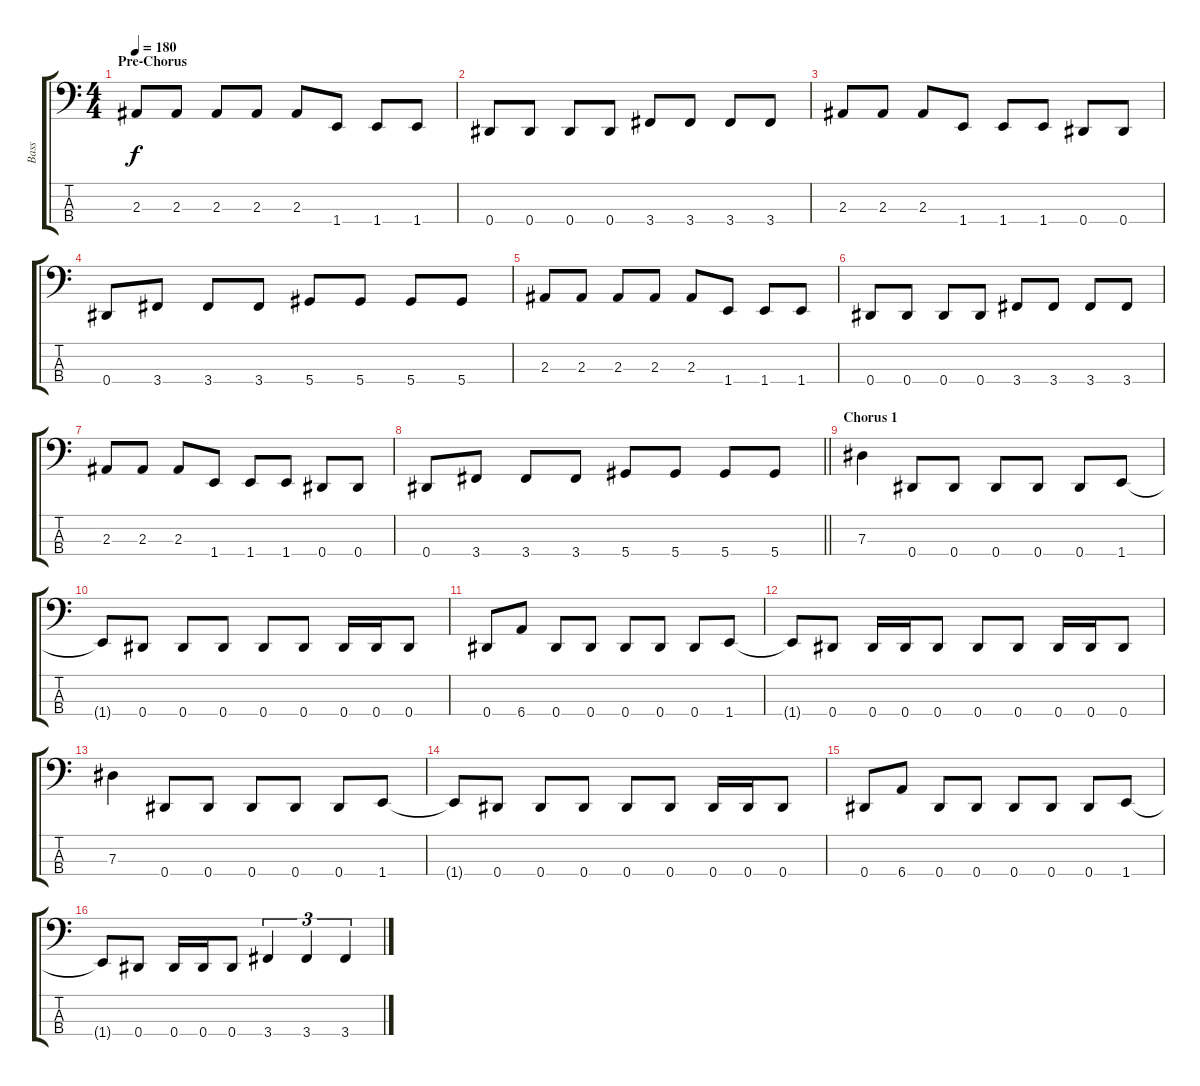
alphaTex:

\track ("Bass" "Bass") {instrument electricbasspick}
\staff {score tabs}
\tuning (Gb2 Db2 Ab1 Eb1) {hide}
\ts (4 4)
\section ("" "Pre-Chorus")
\tempo 180
\clef f4
\ks c
2.3.8{dy f} 2.3.8 2.3.8 2.3.8 2.3.8 1.4.8 1.4.8 1.4.8 |
0.4.8 0.4.8 0.4.8 0.4.8 3.4.8 3.4.8 3.4.8 3.4.8 |
2.3.8 2.3.8 2.3.8 1.4.8 1.4.8 1.4.8 0.4.8 0.4.8 |
0.4.8 3.4.8 3.4.8 3.4.8 5.4.8 5.4.8 5.4.8 5.4.8 |
2.3.8 2.3.8 2.3.8 2.3.8 2.3.8 1.4.8 1.4.8 1.4.8 |
0.4.8 0.4.8 0.4.8 0.4.8 3.4.8 3.4.8 3.4.8 3.4.8 |
2.3.8 2.3.8 2.3.8 1.4.8 1.4.8 1.4.8 0.4.8 0.4.8 |
\barLineRight lightlight
0.4.8 3.4.8 3.4.8 3.4.8 5.4.8 5.4.8 5.4.8 5.4.8 |
\section ("" "Chorus 1")
7.3.4 0.4.8 0.4.8 0.4.8 0.4.8 0.4.8 1.4.8 |
1.4{t}.8 0.4.8 0.4.8 0.4.8 0.4.8 0.4.8 0.4.16 0.4.16 0.4.8 |
0.4.8 6.4.8 0.4.8 0.4.8 0.4.8 0.4.8 0.4.8 1.4.8 |
1.4{t}.8 0.4.8 0.4.16 0.4.16 0.4.8 0.4.8 0.4.8 0.4.16 0.4.16 0.4.8 |
7.3.4 0.4.8 0.4.8 0.4.8 0.4.8 0.4.8 1.4.8 |
1.4{t}.8 0.4.8 0.4.8 0.4.8 0.4.8 0.4.8 0.4.16 0.4.16 0.4.8 |
0.4.8 6.4.8 0.4.8 0.4.8 0.4.8 0.4.8 0.4.8 1.4.8 |
1.4{t}.8 0.4.8 0.4.16 0.4.16 0.4.8 3.4.4{tu (3 2)} 3.4.4{tu (3 2)} 3.4.4{tu (3 2)}
